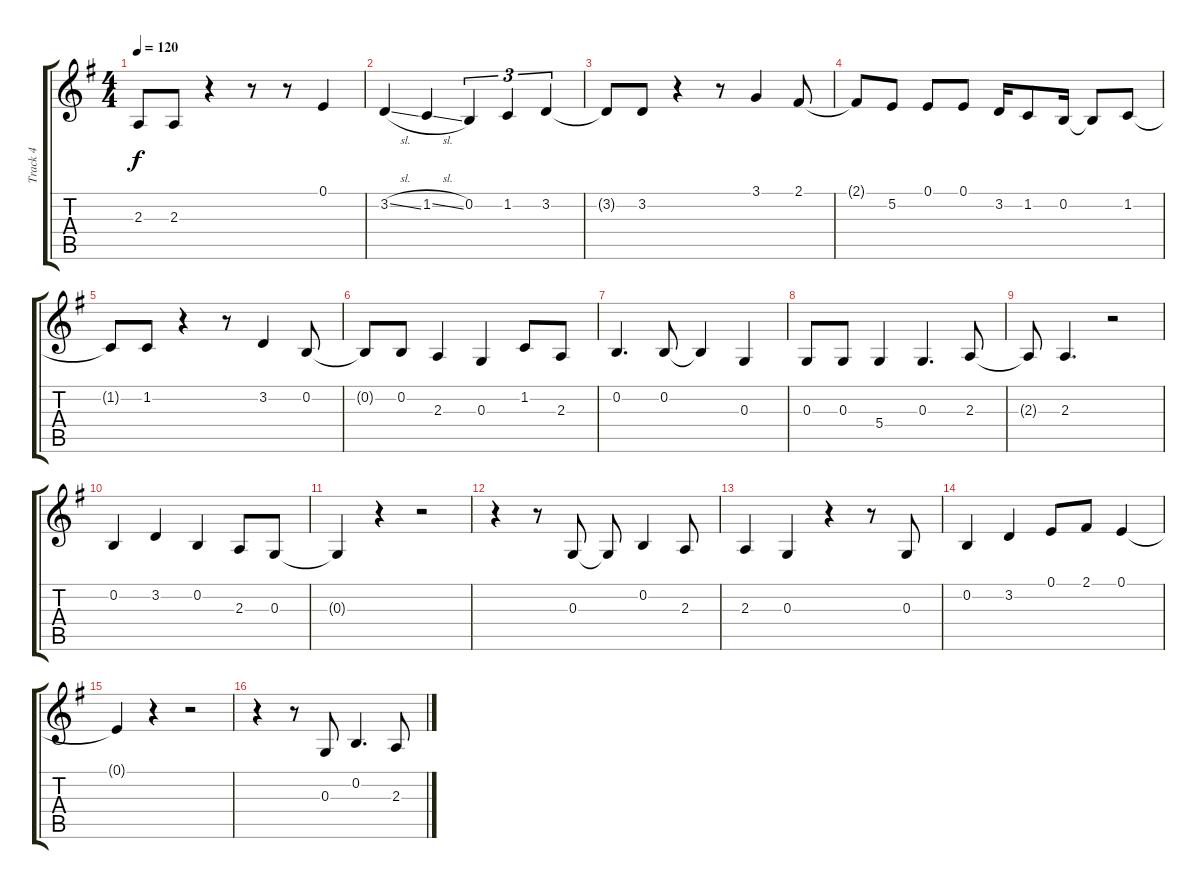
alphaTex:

\track ("Track 4" "Track 4") {instrument trumpet}
\staff {score tabs}
\tuning (E4 B3 G3 D3 A2 E2) {hide}
\ts (4 4)
\tempo 120
\clef g2
\ks g
2.3{t}.8{dy f} 2.3.8 r.4 r.8 r.8 0.1.4 |
3.2{sl}.4 1.2{sl}.4 0.2.4{tu (3 2)} 1.2.4{tu (3 2)} 3.2.4{tu (3 2)} |
3.2{t}.8 3.2.8 r.4 r.8 3.1.4 2.1.8 |
2.1{t}.8 5.2.8 0.1.8 0.1.8 3.2.16 1.2.8 0.2.16 0.2{t}.8 1.2.8 |
1.2{t}.8 1.2.8 r.4 r.8 3.2.4 0.2.8 |
0.2{t}.8 0.2.8 2.3.4 0.3.4 1.2.8 2.3.8 |
0.2.4{d} 0.2.8 0.2{t}.4 0.3.4 |
0.3.8 0.3.8 5.4.4 0.3.4{d} 2.3.8 |
2.3{t}.8 2.3.4{d} r.2 |
0.2.4 3.2.4 0.2.4 2.3.8 0.3.8 |
0.3{t}.4 r.4 r.2 |
r.4 r.8 0.3.8 0.3{t}.8 0.2.4 2.3.8 |
2.3.4 0.3.4 r.4 r.8 0.3.8 |
0.2.4 3.2.4 0.1.8 2.1.8 0.1.4 |
0.1{t}.4 r.4 r.2 |
r.4 r.8 0.3.8 0.2.4{d} 2.3.8
